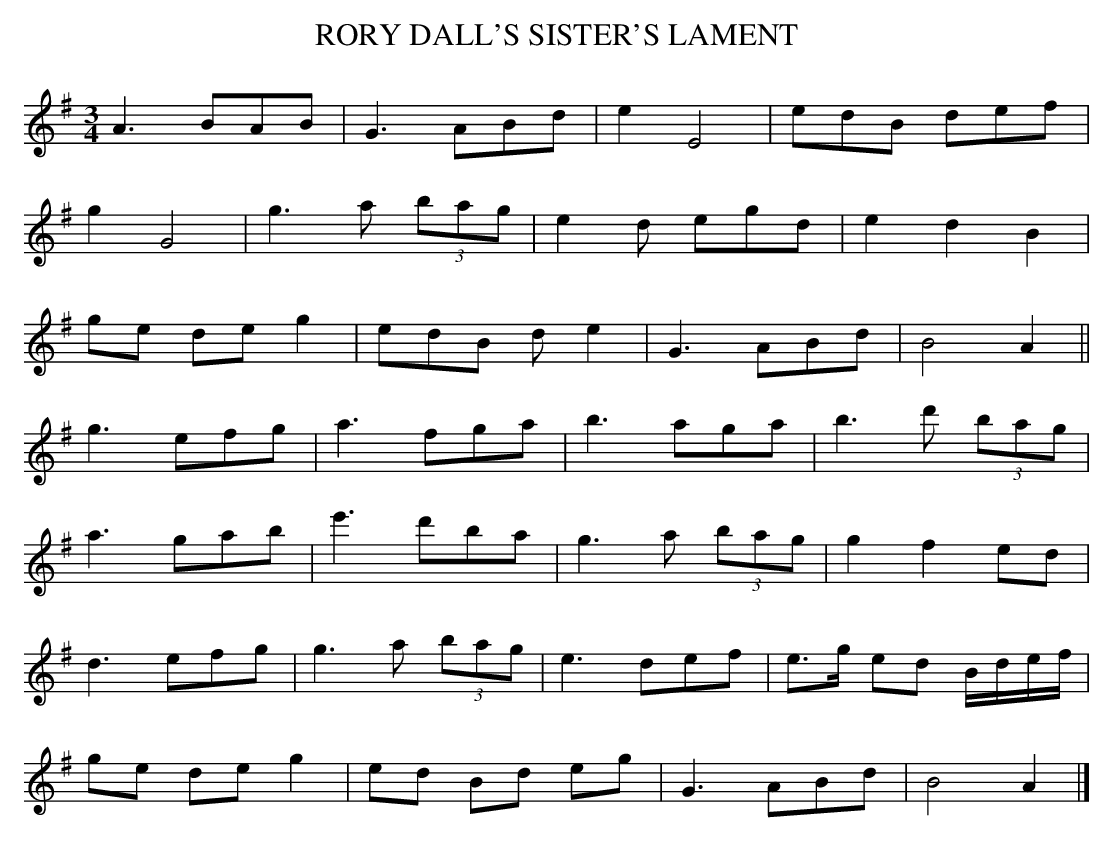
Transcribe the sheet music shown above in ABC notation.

X:1
T:RORY DALL'S SISTER'S LAMENT
Y:"moderate"
M:3/4
L:1/8
K:G
A3 BAB|G3 ABd|e2 E4|edB def|
g2 G4|g3a (3bag|e2d egd|e2 d2 B2|
ge de g2|edB de2|G3 ABd|B4A2||
g3 efg|a3 fga|b3 aga|b3d' (3bag|
a3 gab|e'3 d'ba|g3a (3bag|g2 f2 ed|
d3 efg|g3a (3bag|e3 def|e>g ed B/d/e/f/|
ge de g2|ed Bd eg|G3 ABd|B4 A2|]
